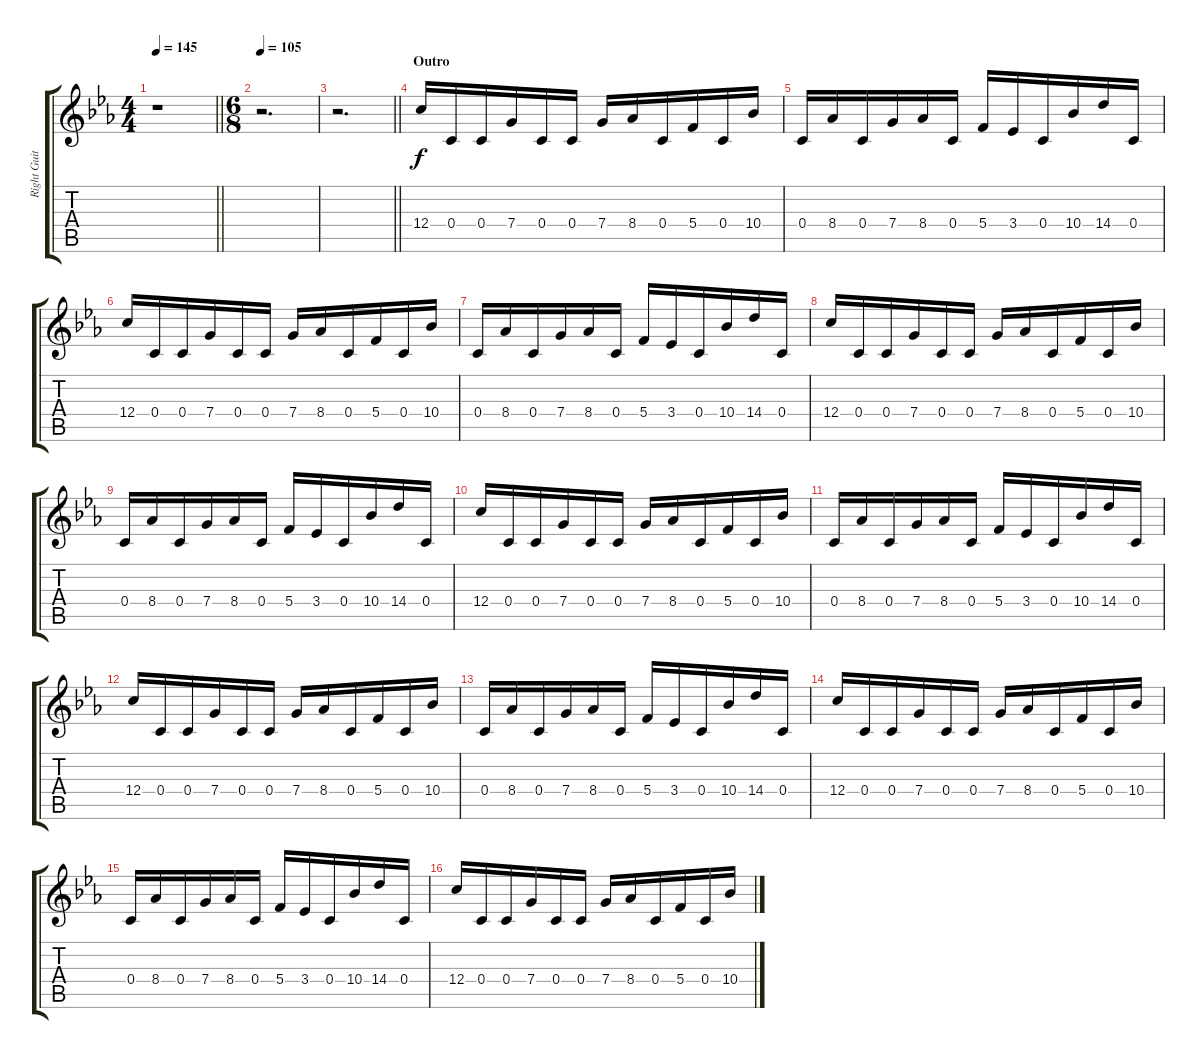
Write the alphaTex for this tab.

\track ("Right Guitar II" "Right Guit") {instrument overdrivenguitar}
\staff {score tabs}
\tuning (D4 A3 F3 C3 G2 C2) {hide}
\ts (4 4)
\tempo 145
\clef g2
\barLineRight lightlight
\ks eb
r.1{dy f} |
\ts (6 8)
\section ("" "")
\tempo 105
r.2{d} |
\barLineRight lightlight
r.2{d} |
\section ("" "Outro")
12.4.16 0.4.16 0.4.16 7.4.16 0.4.16 0.4.16 7.4.16 8.4.16 0.4.16 5.4.16 0.4.16 10.4.16 |
0.4.16 8.4.16 0.4.16 7.4.16 8.4.16 0.4.16 5.4.16 3.4.16 0.4.16 10.4.16 14.4.16 0.4.16 |
12.4.16 0.4.16 0.4.16 7.4.16 0.4.16 0.4.16 7.4.16 8.4.16 0.4.16 5.4.16 0.4.16 10.4.16 |
0.4.16 8.4.16 0.4.16 7.4.16 8.4.16 0.4.16 5.4.16 3.4.16 0.4.16 10.4.16 14.4.16 0.4.16 |
12.4.16 0.4.16 0.4.16 7.4.16 0.4.16 0.4.16 7.4.16 8.4.16 0.4.16 5.4.16 0.4.16 10.4.16 |
0.4.16 8.4.16 0.4.16 7.4.16 8.4.16 0.4.16 5.4.16 3.4.16 0.4.16 10.4.16 14.4.16 0.4.16 |
12.4.16 0.4.16 0.4.16 7.4.16 0.4.16 0.4.16 7.4.16 8.4.16 0.4.16 5.4.16 0.4.16 10.4.16 |
0.4.16 8.4.16 0.4.16 7.4.16 8.4.16 0.4.16 5.4.16 3.4.16 0.4.16 10.4.16 14.4.16 0.4.16 |
12.4.16 0.4.16 0.4.16 7.4.16 0.4.16 0.4.16 7.4.16 8.4.16 0.4.16 5.4.16 0.4.16 10.4.16 |
0.4.16 8.4.16 0.4.16 7.4.16 8.4.16 0.4.16 5.4.16 3.4.16 0.4.16 10.4.16 14.4.16 0.4.16 |
12.4.16{volume 6} 0.4.16 0.4.16 7.4.16 0.4.16 0.4.16 7.4.16 8.4.16 0.4.16 5.4.16 0.4.16 10.4.16 |
0.4.16 8.4.16 0.4.16 7.4.16 8.4.16 0.4.16 5.4.16 3.4.16 0.4.16 10.4.16 14.4.16 0.4.16 |
12.4.16 0.4.16 0.4.16 7.4.16 0.4.16 0.4.16 7.4.16 8.4.16 0.4.16 5.4.16 0.4.16 10.4.16
